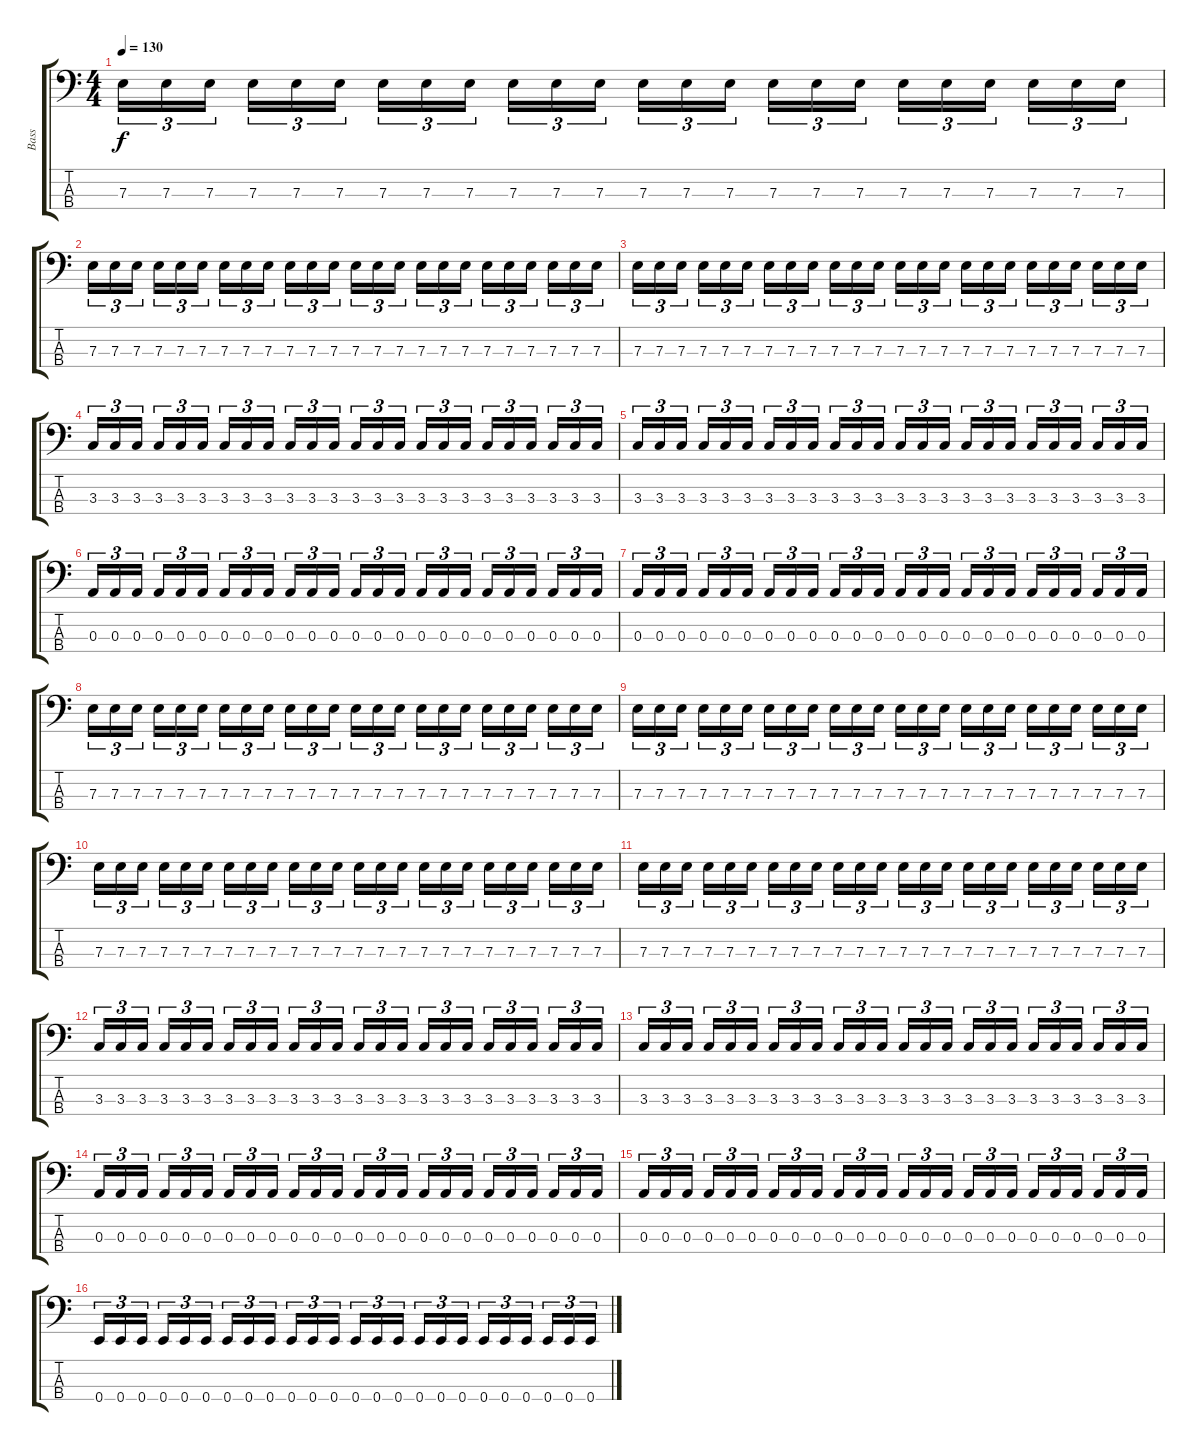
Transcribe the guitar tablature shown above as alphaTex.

\track ("Bass" "Bass") {instrument electricbasspick}
\staff {score tabs}
\tuning (G2 D2 A1 E1) {hide}
\ts (4 4)
\tempo 130
\clef f4
\ks c
7.3.16{tu (3 2) dy f} 7.3.16{tu (3 2)} 7.3.16{tu (3 2)} 7.3.16{tu (3 2)} 7.3.16{tu (3 2)} 7.3.16{tu (3 2)} 7.3.16{tu (3 2)} 7.3.16{tu (3 2)} 7.3.16{tu (3 2)} 7.3.16{tu (3 2)} 7.3.16{tu (3 2)} 7.3.16{tu (3 2)} 7.3.16{tu (3 2)} 7.3.16{tu (3 2)} 7.3.16{tu (3 2)} 7.3.16{tu (3 2)} 7.3.16{tu (3 2)} 7.3.16{tu (3 2)} 7.3.16{tu (3 2)} 7.3.16{tu (3 2)} 7.3.16{tu (3 2)} 7.3.16{tu (3 2)} 7.3.16{tu (3 2)} 7.3.16{tu (3 2)} |
7.3.16{tu (3 2)} 7.3.16{tu (3 2)} 7.3.16{tu (3 2)} 7.3.16{tu (3 2)} 7.3.16{tu (3 2)} 7.3.16{tu (3 2)} 7.3.16{tu (3 2)} 7.3.16{tu (3 2)} 7.3.16{tu (3 2)} 7.3.16{tu (3 2)} 7.3.16{tu (3 2)} 7.3.16{tu (3 2)} 7.3.16{tu (3 2)} 7.3.16{tu (3 2)} 7.3.16{tu (3 2)} 7.3.16{tu (3 2)} 7.3.16{tu (3 2)} 7.3.16{tu (3 2)} 7.3.16{tu (3 2)} 7.3.16{tu (3 2)} 7.3.16{tu (3 2)} 7.3.16{tu (3 2)} 7.3.16{tu (3 2)} 7.3.16{tu (3 2)} |
7.3.16{tu (3 2)} 7.3.16{tu (3 2)} 7.3.16{tu (3 2)} 7.3.16{tu (3 2)} 7.3.16{tu (3 2)} 7.3.16{tu (3 2)} 7.3.16{tu (3 2)} 7.3.16{tu (3 2)} 7.3.16{tu (3 2)} 7.3.16{tu (3 2)} 7.3.16{tu (3 2)} 7.3.16{tu (3 2)} 7.3.16{tu (3 2)} 7.3.16{tu (3 2)} 7.3.16{tu (3 2)} 7.3.16{tu (3 2)} 7.3.16{tu (3 2)} 7.3.16{tu (3 2)} 7.3.16{tu (3 2)} 7.3.16{tu (3 2)} 7.3.16{tu (3 2)} 7.3.16{tu (3 2)} 7.3.16{tu (3 2)} 7.3.16{tu (3 2)} |
3.3.16{tu (3 2)} 3.3.16{tu (3 2)} 3.3.16{tu (3 2)} 3.3.16{tu (3 2)} 3.3.16{tu (3 2)} 3.3.16{tu (3 2)} 3.3.16{tu (3 2)} 3.3.16{tu (3 2)} 3.3.16{tu (3 2)} 3.3.16{tu (3 2)} 3.3.16{tu (3 2)} 3.3.16{tu (3 2)} 3.3.16{tu (3 2)} 3.3.16{tu (3 2)} 3.3.16{tu (3 2)} 3.3.16{tu (3 2)} 3.3.16{tu (3 2)} 3.3.16{tu (3 2)} 3.3.16{tu (3 2)} 3.3.16{tu (3 2)} 3.3.16{tu (3 2)} 3.3.16{tu (3 2)} 3.3.16{tu (3 2)} 3.3.16{tu (3 2)} |
3.3.16{tu (3 2)} 3.3.16{tu (3 2)} 3.3.16{tu (3 2)} 3.3.16{tu (3 2)} 3.3.16{tu (3 2)} 3.3.16{tu (3 2)} 3.3.16{tu (3 2)} 3.3.16{tu (3 2)} 3.3.16{tu (3 2)} 3.3.16{tu (3 2)} 3.3.16{tu (3 2)} 3.3.16{tu (3 2)} 3.3.16{tu (3 2)} 3.3.16{tu (3 2)} 3.3.16{tu (3 2)} 3.3.16{tu (3 2)} 3.3.16{tu (3 2)} 3.3.16{tu (3 2)} 3.3.16{tu (3 2)} 3.3.16{tu (3 2)} 3.3.16{tu (3 2)} 3.3.16{tu (3 2)} 3.3.16{tu (3 2)} 3.3.16{tu (3 2)} |
0.3.16{tu (3 2)} 0.3.16{tu (3 2)} 0.3.16{tu (3 2)} 0.3.16{tu (3 2)} 0.3.16{tu (3 2)} 0.3.16{tu (3 2)} 0.3.16{tu (3 2)} 0.3.16{tu (3 2)} 0.3.16{tu (3 2)} 0.3.16{tu (3 2)} 0.3.16{tu (3 2)} 0.3.16{tu (3 2)} 0.3.16{tu (3 2)} 0.3.16{tu (3 2)} 0.3.16{tu (3 2)} 0.3.16{tu (3 2)} 0.3.16{tu (3 2)} 0.3.16{tu (3 2)} 0.3.16{tu (3 2)} 0.3.16{tu (3 2)} 0.3.16{tu (3 2)} 0.3.16{tu (3 2)} 0.3.16{tu (3 2)} 0.3.16{tu (3 2)} |
0.3.16{tu (3 2)} 0.3.16{tu (3 2)} 0.3.16{tu (3 2)} 0.3.16{tu (3 2)} 0.3.16{tu (3 2)} 0.3.16{tu (3 2)} 0.3.16{tu (3 2)} 0.3.16{tu (3 2)} 0.3.16{tu (3 2)} 0.3.16{tu (3 2)} 0.3.16{tu (3 2)} 0.3.16{tu (3 2)} 0.3.16{tu (3 2)} 0.3.16{tu (3 2)} 0.3.16{tu (3 2)} 0.3.16{tu (3 2)} 0.3.16{tu (3 2)} 0.3.16{tu (3 2)} 0.3.16{tu (3 2)} 0.3.16{tu (3 2)} 0.3.16{tu (3 2)} 0.3.16{tu (3 2)} 0.3.16{tu (3 2)} 0.3.16{tu (3 2)} |
7.3.16{tu (3 2)} 7.3.16{tu (3 2)} 7.3.16{tu (3 2)} 7.3.16{tu (3 2)} 7.3.16{tu (3 2)} 7.3.16{tu (3 2)} 7.3.16{tu (3 2)} 7.3.16{tu (3 2)} 7.3.16{tu (3 2)} 7.3.16{tu (3 2)} 7.3.16{tu (3 2)} 7.3.16{tu (3 2)} 7.3.16{tu (3 2)} 7.3.16{tu (3 2)} 7.3.16{tu (3 2)} 7.3.16{tu (3 2)} 7.3.16{tu (3 2)} 7.3.16{tu (3 2)} 7.3.16{tu (3 2)} 7.3.16{tu (3 2)} 7.3.16{tu (3 2)} 7.3.16{tu (3 2)} 7.3.16{tu (3 2)} 7.3.16{tu (3 2)} |
7.3.16{tu (3 2)} 7.3.16{tu (3 2)} 7.3.16{tu (3 2)} 7.3.16{tu (3 2)} 7.3.16{tu (3 2)} 7.3.16{tu (3 2)} 7.3.16{tu (3 2)} 7.3.16{tu (3 2)} 7.3.16{tu (3 2)} 7.3.16{tu (3 2)} 7.3.16{tu (3 2)} 7.3.16{tu (3 2)} 7.3.16{tu (3 2)} 7.3.16{tu (3 2)} 7.3.16{tu (3 2)} 7.3.16{tu (3 2)} 7.3.16{tu (3 2)} 7.3.16{tu (3 2)} 7.3.16{tu (3 2)} 7.3.16{tu (3 2)} 7.3.16{tu (3 2)} 7.3.16{tu (3 2)} 7.3.16{tu (3 2)} 7.3.16{tu (3 2)} |
7.3.16{tu (3 2)} 7.3.16{tu (3 2)} 7.3.16{tu (3 2)} 7.3.16{tu (3 2)} 7.3.16{tu (3 2)} 7.3.16{tu (3 2)} 7.3.16{tu (3 2)} 7.3.16{tu (3 2)} 7.3.16{tu (3 2)} 7.3.16{tu (3 2)} 7.3.16{tu (3 2)} 7.3.16{tu (3 2)} 7.3.16{tu (3 2)} 7.3.16{tu (3 2)} 7.3.16{tu (3 2)} 7.3.16{tu (3 2)} 7.3.16{tu (3 2)} 7.3.16{tu (3 2)} 7.3.16{tu (3 2)} 7.3.16{tu (3 2)} 7.3.16{tu (3 2)} 7.3.16{tu (3 2)} 7.3.16{tu (3 2)} 7.3.16{tu (3 2)} |
7.3.16{tu (3 2)} 7.3.16{tu (3 2)} 7.3.16{tu (3 2)} 7.3.16{tu (3 2)} 7.3.16{tu (3 2)} 7.3.16{tu (3 2)} 7.3.16{tu (3 2)} 7.3.16{tu (3 2)} 7.3.16{tu (3 2)} 7.3.16{tu (3 2)} 7.3.16{tu (3 2)} 7.3.16{tu (3 2)} 7.3.16{tu (3 2)} 7.3.16{tu (3 2)} 7.3.16{tu (3 2)} 7.3.16{tu (3 2)} 7.3.16{tu (3 2)} 7.3.16{tu (3 2)} 7.3.16{tu (3 2)} 7.3.16{tu (3 2)} 7.3.16{tu (3 2)} 7.3.16{tu (3 2)} 7.3.16{tu (3 2)} 7.3.16{tu (3 2)} |
3.3.16{tu (3 2)} 3.3.16{tu (3 2)} 3.3.16{tu (3 2)} 3.3.16{tu (3 2)} 3.3.16{tu (3 2)} 3.3.16{tu (3 2)} 3.3.16{tu (3 2)} 3.3.16{tu (3 2)} 3.3.16{tu (3 2)} 3.3.16{tu (3 2)} 3.3.16{tu (3 2)} 3.3.16{tu (3 2)} 3.3.16{tu (3 2)} 3.3.16{tu (3 2)} 3.3.16{tu (3 2)} 3.3.16{tu (3 2)} 3.3.16{tu (3 2)} 3.3.16{tu (3 2)} 3.3.16{tu (3 2)} 3.3.16{tu (3 2)} 3.3.16{tu (3 2)} 3.3.16{tu (3 2)} 3.3.16{tu (3 2)} 3.3.16{tu (3 2)} |
3.3.16{tu (3 2)} 3.3.16{tu (3 2)} 3.3.16{tu (3 2)} 3.3.16{tu (3 2)} 3.3.16{tu (3 2)} 3.3.16{tu (3 2)} 3.3.16{tu (3 2)} 3.3.16{tu (3 2)} 3.3.16{tu (3 2)} 3.3.16{tu (3 2)} 3.3.16{tu (3 2)} 3.3.16{tu (3 2)} 3.3.16{tu (3 2)} 3.3.16{tu (3 2)} 3.3.16{tu (3 2)} 3.3.16{tu (3 2)} 3.3.16{tu (3 2)} 3.3.16{tu (3 2)} 3.3.16{tu (3 2)} 3.3.16{tu (3 2)} 3.3.16{tu (3 2)} 3.3.16{tu (3 2)} 3.3.16{tu (3 2)} 3.3.16{tu (3 2)} |
0.3.16{tu (3 2)} 0.3.16{tu (3 2)} 0.3.16{tu (3 2)} 0.3.16{tu (3 2)} 0.3.16{tu (3 2)} 0.3.16{tu (3 2)} 0.3.16{tu (3 2)} 0.3.16{tu (3 2)} 0.3.16{tu (3 2)} 0.3.16{tu (3 2)} 0.3.16{tu (3 2)} 0.3.16{tu (3 2)} 0.3.16{tu (3 2)} 0.3.16{tu (3 2)} 0.3.16{tu (3 2)} 0.3.16{tu (3 2)} 0.3.16{tu (3 2)} 0.3.16{tu (3 2)} 0.3.16{tu (3 2)} 0.3.16{tu (3 2)} 0.3.16{tu (3 2)} 0.3.16{tu (3 2)} 0.3.16{tu (3 2)} 0.3.16{tu (3 2)} |
0.3.16{tu (3 2)} 0.3.16{tu (3 2)} 0.3.16{tu (3 2)} 0.3.16{tu (3 2)} 0.3.16{tu (3 2)} 0.3.16{tu (3 2)} 0.3.16{tu (3 2)} 0.3.16{tu (3 2)} 0.3.16{tu (3 2)} 0.3.16{tu (3 2)} 0.3.16{tu (3 2)} 0.3.16{tu (3 2)} 0.3.16{tu (3 2)} 0.3.16{tu (3 2)} 0.3.16{tu (3 2)} 0.3.16{tu (3 2)} 0.3.16{tu (3 2)} 0.3.16{tu (3 2)} 0.3.16{tu (3 2)} 0.3.16{tu (3 2)} 0.3.16{tu (3 2)} 0.3.16{tu (3 2)} 0.3.16{tu (3 2)} 0.3.16{tu (3 2)} |
0.4.16{tu (3 2)} 0.4.16{tu (3 2)} 0.4.16{tu (3 2)} 0.4.16{tu (3 2)} 0.4.16{tu (3 2)} 0.4.16{tu (3 2)} 0.4.16{tu (3 2)} 0.4.16{tu (3 2)} 0.4.16{tu (3 2)} 0.4.16{tu (3 2)} 0.4.16{tu (3 2)} 0.4.16{tu (3 2)} 0.4.16{tu (3 2)} 0.4.16{tu (3 2)} 0.4.16{tu (3 2)} 0.4.16{tu (3 2)} 0.4.16{tu (3 2)} 0.4.16{tu (3 2)} 0.4.16{tu (3 2)} 0.4.16{tu (3 2)} 0.4.16{tu (3 2)} 0.4.16{tu (3 2)} 0.4.16{tu (3 2)} 0.4.16{tu (3 2)}
